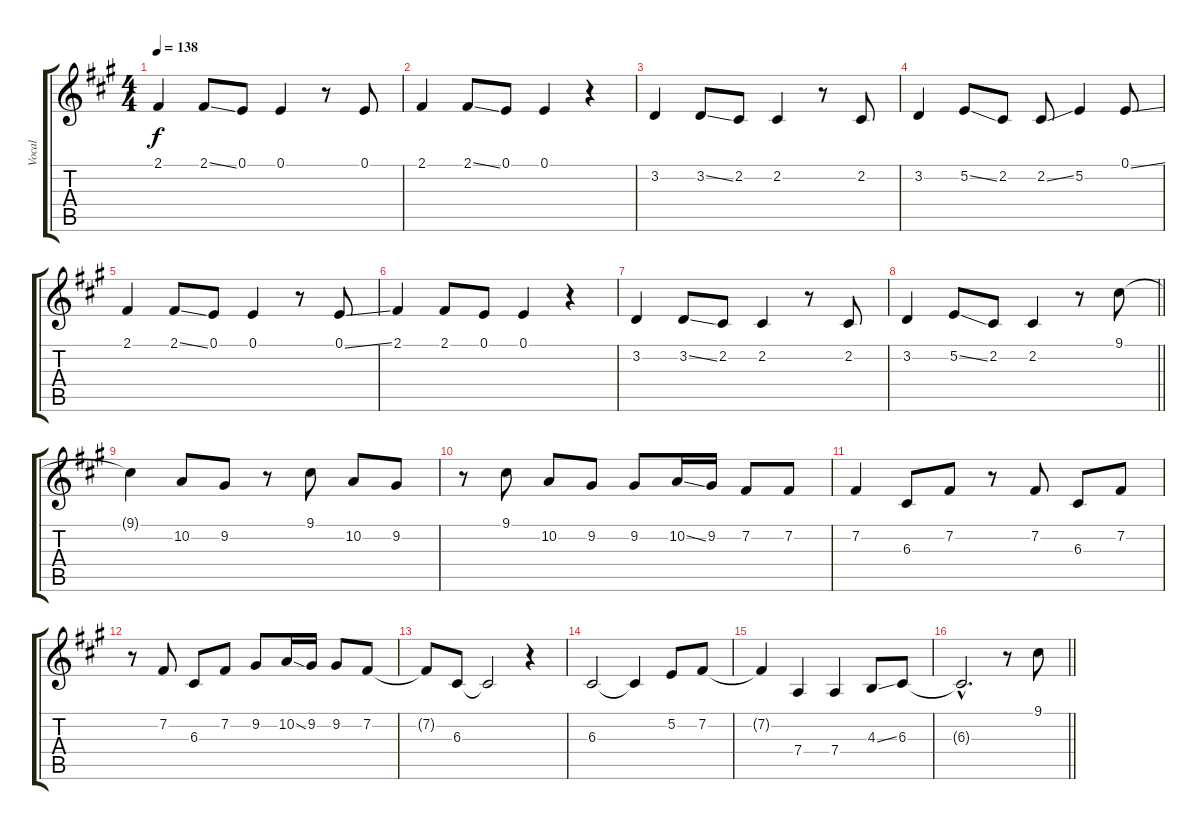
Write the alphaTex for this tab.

\track ("Vocal" "Vocal") {instrument flute}
\staff {score tabs}
\tuning (E4 B3 G3 D3 A2 E2) {hide}
\ts (4 4)
\tempo 138
\clef g2
\ks a
2.1.4{dy f} 2.1{ss}.8 0.1.8 0.1.4 r.8 0.1.8 |
2.1.4 2.1{ss}.8 0.1.8 0.1.4 r.4 |
3.2.4 3.2{ss}.8 2.2.8 2.2.4 r.8 2.2.8 |
3.2.4 5.2{ss}.8 2.2.8 2.2{ss}.8 5.2.4 0.1{ss}.8 |
2.1.4 2.1{ss}.8 0.1.8 0.1.4 r.8 0.1{ss}.8 |
2.1.4 2.1.8 0.1.8 0.1.4 r.4 |
3.2.4 3.2{ss}.8 2.2.8 2.2.4 r.8 2.2.8 |
\barLineRight lightlight
3.2.4 5.2{ss}.8 2.2.8 2.2.4 r.8 9.1.8 |
9.1{t}.4 10.2.8 9.2.8 r.8 9.1.8 10.2.8 9.2.8 |
r.8 9.1.8 10.2.8 9.2.8 9.2.8 10.2{ss}.16 9.2.16 7.2.8 7.2.8 |
7.2.4 6.3.8 7.2.8 r.8 7.2.8 6.3.8 7.2.8 |
r.8 7.2.8 6.3.8 7.2.8 9.2.8 10.2{ss}.16 9.2.16 9.2.8 7.2.8 |
7.2{t}.8 6.3.8 6.3{t}.2 r.4 |
6.3.2 6.3{t}.4 5.2.8 7.2.8 |
7.2{t}.4 7.4.4 7.4.4 4.3{ss}.8 6.3.8 |
\barLineRight lightlight
6.3{hac t}.2{d} r.8 9.1.8
